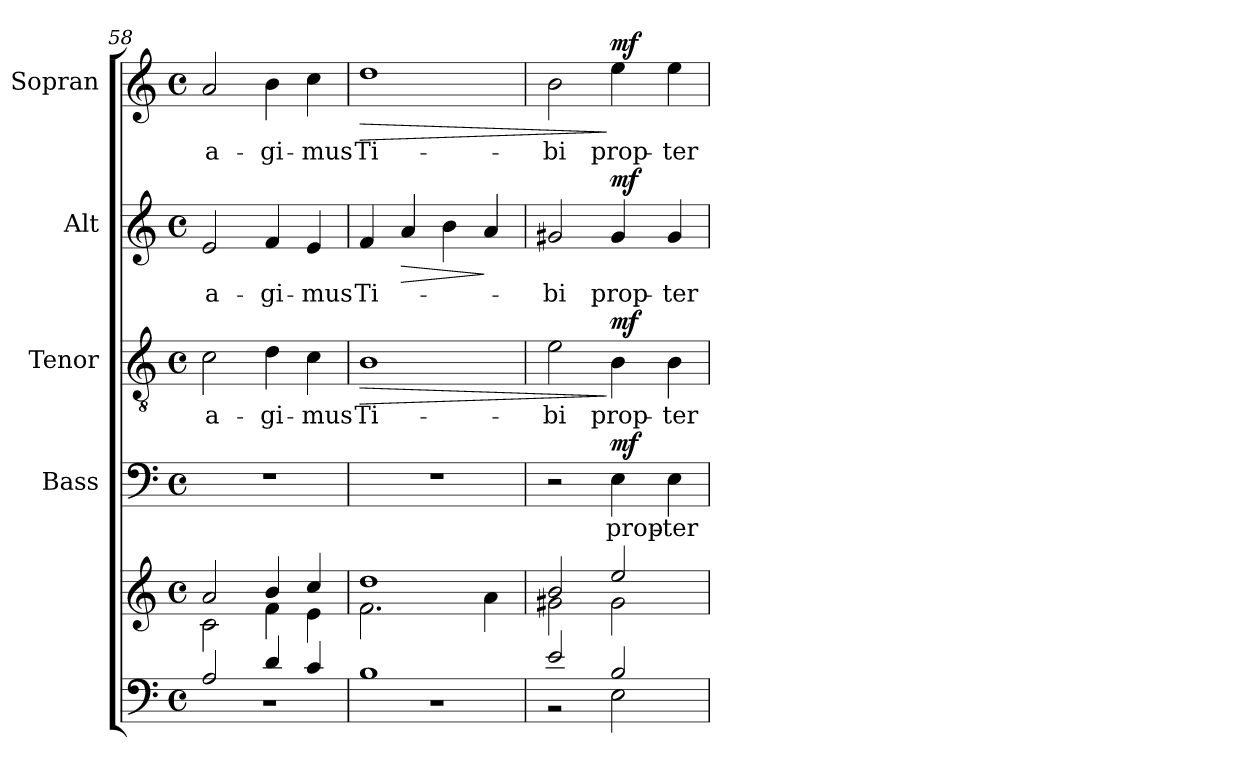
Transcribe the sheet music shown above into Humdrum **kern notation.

**kern	**kern	**kern	**text	**dynam	**kern	**text	**dynam	**kern	**text	**dynam	**kern	**text	**dynam
*part5	*part5	*part4	*part4	*part4	*part3	*part3	*part3	*part2	*part2	*part2	*part1	*part1	*part1
*staff6	*staff5	*staff4	*staff4	*staff4	*staff3	*staff3	*staff3	*staff2	*staff2	*staff2	*staff1	*staff1	*staff1
*	*	*I"Bass	*	*	*I"Tenor	*	*	*I"Alt	*	*	*I"Sopran	*	*
*	*	*I'B.	*	*	*I'T.	*	*	*I'A.	*	*	*I'S.	*	*
*clefF4	*clefG2	*clefF4	*	*	*clefGv2	*	*	*clefG2	*	*	*clefG2	*	*
*k[]	*k[]	*k[]	*	*	*k[]	*	*	*k[]	*	*	*k[]	*	*
*C:	*C:	*C:	*	*	*C:	*	*	*C:	*	*	*C:	*	*
*M4/4	*M4/4	*M4/4	*	*	*M4/4	*	*	*M4/4	*	*	*M4/4	*	*
*met(c)	*met(c)	*met(c)	*	*	*met(c)	*	*	*met(c)	*	*	*met(c)	*	*
=58	=58	=58	=58	=58	=58	=58	=58	=58	=58	=58	=58	=58	=58
*^	*^	*	*	*	*	*	*	*	*	*	*	*	*
!	!	!	!	!	!	!	!	!LO:LY:b	!	!	!LO:LY:b	!	!	!LO:LY:b	!
2A/	1r	2a/	2c\	1r	.	.	2c\	a-	.	2e/	a-	.	2a/	a-	.
!	!	!	!	!	!	!	!	!LO:LY:b	!	!	!LO:LY:b	!	!	!LO:LY:b	!
4d/	.	4b/	4f\	.	.	.	4d\	-gi-	.	4f/	-gi-	.	4b\	-gi-	.
!	!	!	!	!	!	!	!	!LO:LY:b	!	!	!LO:LY:b	!	!	!LO:LY:b	!
4c/	.	4cc/	4e\	.	.	.	4c\	-mus	.	4e/	-mus	.	4cc\	-mus	.
=59	=59	=59	=59	=59	=59	=59	=59	=59	=59	=59	=59	=59	=59	=59	=59
!	!	!	!	!	!	!	!	!LO:LY:b	!LO:HP:b	!	!LO:LY:b	!	!	!LO:LY:b	!LO:HP:b
1B	1r	1dd	2.f\	1r	.	.	1B	Ti-	>	4f/	Ti-	.	1dd	Ti-	>
!	!	!	!	!	!	!	!	!	!	!	!	!LO:HP:b	!	!	!
.	.	.	.	.	.	.	.	.	.	4a/	.	>	.	.	.
.	.	.	.	.	.	.	.	.	.	4b\	.	.	.	.	.
.	.	.	4a\	.	.	.	.	.	.	4a/	.	]	.	.	.
=60	=60	=60	=60	=60	=60	=60	=60	=60	=60	=60	=60	=60	=60	=60	=60
!	!	!	!	!	!	!	!	!LO:LY:b	!	!	!LO:LY:b	!	!	!LO:LY:b	!
2e/	2r	2b/	2g#X\	2r	.	.	2e\	-bi	.	2g#X/	-bi	.	2b\	-bi	.
!	!	!	!	!	!LO:LY:b	!LO:DY:a	!	!LO:LY:b	!LO:DY:n=1:a	!	!LO:LY:b	!LO:DY:a	!	!LO:LY:b	!LO:DY:n=1:a
2B/	2E\	2ee/	2g#\	4E\	prop-	mf	4B\	prop-	] mf	4g#/	prop-	mf	4ee\	prop-	] mf
!	!	!	!	!	!LO:LY:b	!	!	!LO:LY:b	!	!	!LO:LY:b	!	!	!LO:LY:b	!
.	.	.	.	4E\	-ter	.	4B\	-ter	.	4g#/	-ter	.	4ee\	-ter	.
*v	*v	*	*	*	*	*	*	*	*	*	*	*	*	*	*
*	*v	*v	*	*	*	*	*	*	*	*	*	*	*	*
=	=	=	=	=	=	=	=	=	=	=	=	=	=
*-	*-	*-	*-	*-	*-	*-	*-	*-	*-	*-	*-	*-	*-
